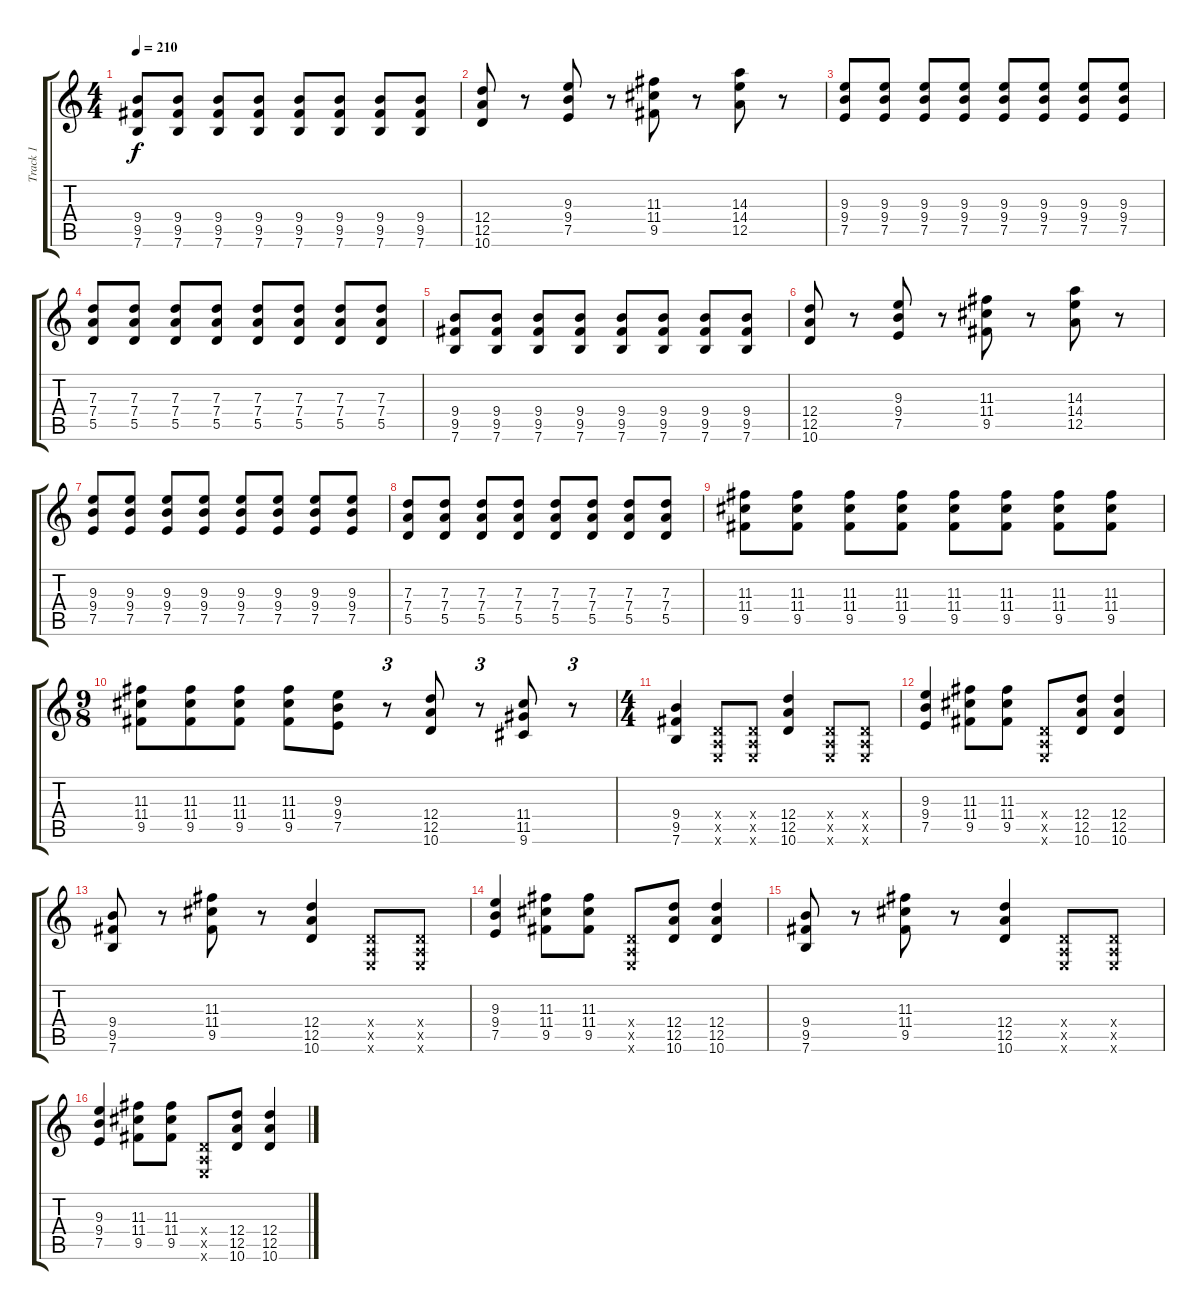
\track ("Track 1" "Track 1") {instrument overdrivenguitar}
\staff {score tabs}
\tuning (E4 B3 G3 D3 A2 E2) {hide}
\ts (4 4)
\tempo 210
\clef g2
\ks c
(9.4 9.5 7.6).8{dy f} (9.4 9.5 7.6).8 (9.4 9.5 7.6).8 (9.4 9.5 7.6).8 (9.4 9.5 7.6).8 (9.4 9.5 7.6).8 (9.4 9.5 7.6).8 (9.4 9.5 7.6).8 |
(12.4 12.5 10.6).8 r.8 (9.3 9.4 7.5).8 r.8 (11.3 11.4 9.5).8 r.8 (14.3 14.4 12.5).8 r.8 |
(9.3 9.4 7.5).8 (9.3 9.4 7.5).8 (9.3 9.4 7.5).8 (9.3 9.4 7.5).8 (9.3 9.4 7.5).8 (9.3 9.4 7.5).8 (9.3 9.4 7.5).8 (9.3 9.4 7.5).8 |
(7.3 7.4 5.5).8 (7.3 7.4 5.5).8 (7.3 7.4 5.5).8 (7.3 7.4 5.5).8 (7.3 7.4 5.5).8 (7.3 7.4 5.5).8 (7.3 7.4 5.5).8 (7.3 7.4 5.5).8 |
(9.4 9.5 7.6).8 (9.4 9.5 7.6).8 (9.4 9.5 7.6).8 (9.4 9.5 7.6).8 (9.4 9.5 7.6).8 (9.4 9.5 7.6).8 (9.4 9.5 7.6).8 (9.4 9.5 7.6).8 |
(12.4 12.5 10.6).8 r.8 (9.3 9.4 7.5).8 r.8 (11.3 11.4 9.5).8 r.8 (14.3 14.4 12.5).8 r.8 |
(9.3 9.4 7.5).8 (9.3 9.4 7.5).8 (9.3 9.4 7.5).8 (9.3 9.4 7.5).8 (9.3 9.4 7.5).8 (9.3 9.4 7.5).8 (9.3 9.4 7.5).8 (9.3 9.4 7.5).8 |
(7.3 7.4 5.5).8 (7.3 7.4 5.5).8 (7.3 7.4 5.5).8 (7.3 7.4 5.5).8 (7.3 7.4 5.5).8 (7.3 7.4 5.5).8 (7.3 7.4 5.5).8 (7.3 7.4 5.5).8 |
(11.3 11.4 9.5).8 (11.3 11.4 9.5).8 (11.3 11.4 9.5).8 (11.3 11.4 9.5).8 (11.3 11.4 9.5).8 (11.3 11.4 9.5).8 (11.3 11.4 9.5).8 (11.3 11.4 9.5).8 |
\ts (9 8)
(11.3 11.4 9.5).8 (11.3 11.4 9.5).8 (11.3 11.4 9.5).8 (11.3 11.4 9.5).8 (9.3 9.4 7.5).8 r.8{tu (3 2)} (12.4 12.5 10.6).8 r.8{tu (3 2)} (11.4 11.5 9.6).8 r.8{tu (3 2)} |
\ts (4 4)
(9.4 9.5 7.6).4 (0.4{x} 0.5{x} 0.6{x}).8 (0.4{x} 0.5{x} 0.6{x}).8 (12.4 12.5 10.6).4 (0.4{x} 0.5{x} 0.6{x}).8 (0.4{x} 0.5{x} 0.6{x}).8 |
(9.3 9.4 7.5).4 (11.3 11.4 9.5).8 (11.3 11.4 9.5).8 (0.4{x} 0.5{x} 0.6{x}).8 (12.4 12.5 10.6).8 (12.4 12.5 10.6).4 |
(9.4 9.5 7.6).8 r.8 (11.3 11.4 9.5).8 r.8 (12.4 12.5 10.6).4 (0.4{x} 0.5{x} 0.6{x}).8 (0.4{x} 0.5{x} 0.6{x}).8 |
(9.3 9.4 7.5).4 (11.3 11.4 9.5).8 (11.3 11.4 9.5).8 (0.4{x} 0.5{x} 0.6{x}).8 (12.4 12.5 10.6).8 (12.4 12.5 10.6).4 |
(9.4 9.5 7.6).8 r.8 (11.3 11.4 9.5).8 r.8 (12.4 12.5 10.6).4 (0.4{x} 0.5{x} 0.6{x}).8 (0.4{x} 0.5{x} 0.6{x}).8 |
(9.3 9.4 7.5).4 (11.3 11.4 9.5).8 (11.3 11.4 9.5).8 (0.4{x} 0.5{x} 0.6{x}).8 (12.4 12.5 10.6).8 (12.4 12.5 10.6).4
